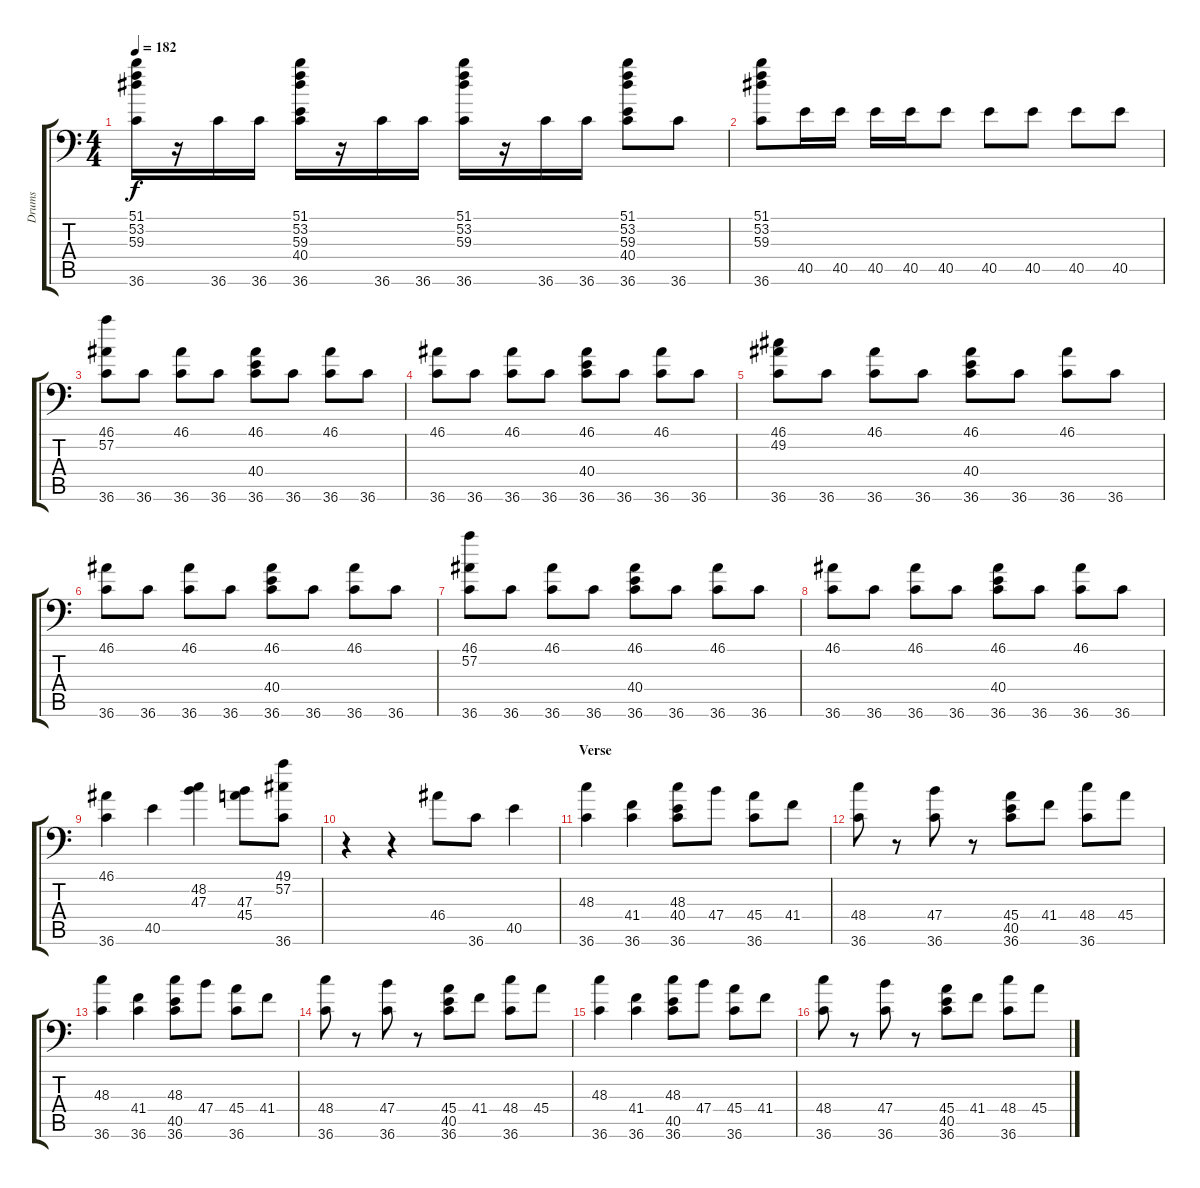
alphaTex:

\track ("Drums" "Drums") {instrument acousticgrandpiano}
\staff {score tabs}
\tuning (C-1 C-1 C-1 C-1 C-1 C-1) {hide}
\ts (4 4)
\tempo 182
\clef f4
\ks c
(51.1 53.2 59.3 36.6).16{dy f} r.16 36.6.16 36.6.16 (51.1 53.2 59.3 40.4 36.6).16 r.16 36.6.16 36.6.16 (51.1 53.2 59.3 36.6).16 r.16 36.6.16 36.6.16 (51.1 53.2 59.3 40.4 36.6).8 36.6.8 |
(51.1 53.2 59.3 36.6).8 40.5.16 40.5.16 40.5.16 40.5.16 40.5.8 40.5.8 40.5.8 40.5.8 40.5.8 |
(46.1 57.2 36.6).8 36.6.8 (46.1 36.6).8 36.6.8 (46.1 40.4 36.6).8 36.6.8 (46.1 36.6).8 36.6.8 |
(46.1 36.6).8 36.6.8 (46.1 36.6).8 36.6.8 (46.1 40.4 36.6).8 36.6.8 (46.1 36.6).8 36.6.8 |
(46.1 49.2 36.6).8 36.6.8 (46.1 36.6).8 36.6.8 (46.1 40.4 36.6).8 36.6.8 (46.1 36.6).8 36.6.8 |
(46.1 36.6).8 36.6.8 (46.1 36.6).8 36.6.8 (46.1 40.4 36.6).8 36.6.8 (46.1 36.6).8 36.6.8 |
(46.1 57.2 36.6).8 36.6.8 (46.1 36.6).8 36.6.8 (46.1 40.4 36.6).8 36.6.8 (46.1 36.6).8 36.6.8 |
(46.1 36.6).8 36.6.8 (46.1 36.6).8 36.6.8 (46.1 40.4 36.6).8 36.6.8 (46.1 36.6).8 36.6.8 |
(46.1 36.6).4 40.5.4 (48.2 47.3).4 (47.3 45.4).8 (49.1 57.2 36.6).8 |
r.4 r.4 46.4.8 36.6.8 40.5.4 |
\section ("" "Verse")
(48.3 36.6).4 (41.4 36.6).4 (48.3 40.4 36.6).8 47.4.8 (45.4 36.6).8 41.4.8 |
(48.4 36.6).8 r.8 (47.4 36.6).8 r.8 (45.4 40.5 36.6).8 41.4.8 (48.4 36.6).8 45.4.8 |
(48.3 36.6).4 (41.4 36.6).4 (48.3 40.5 36.6).8 47.4.8 (45.4 36.6).8 41.4.8 |
(48.4 36.6).8 r.8 (47.4 36.6).8 r.8 (45.4 40.5 36.6).8 41.4.8 (48.4 36.6).8 45.4.8 |
(48.3 36.6).4 (41.4 36.6).4 (48.3 40.5 36.6).8 47.4.8 (45.4 36.6).8 41.4.8 |
(48.4 36.6).8 r.8 (47.4 36.6).8 r.8 (45.4 40.5 36.6).8 41.4.8 (48.4 36.6).8 45.4.8
